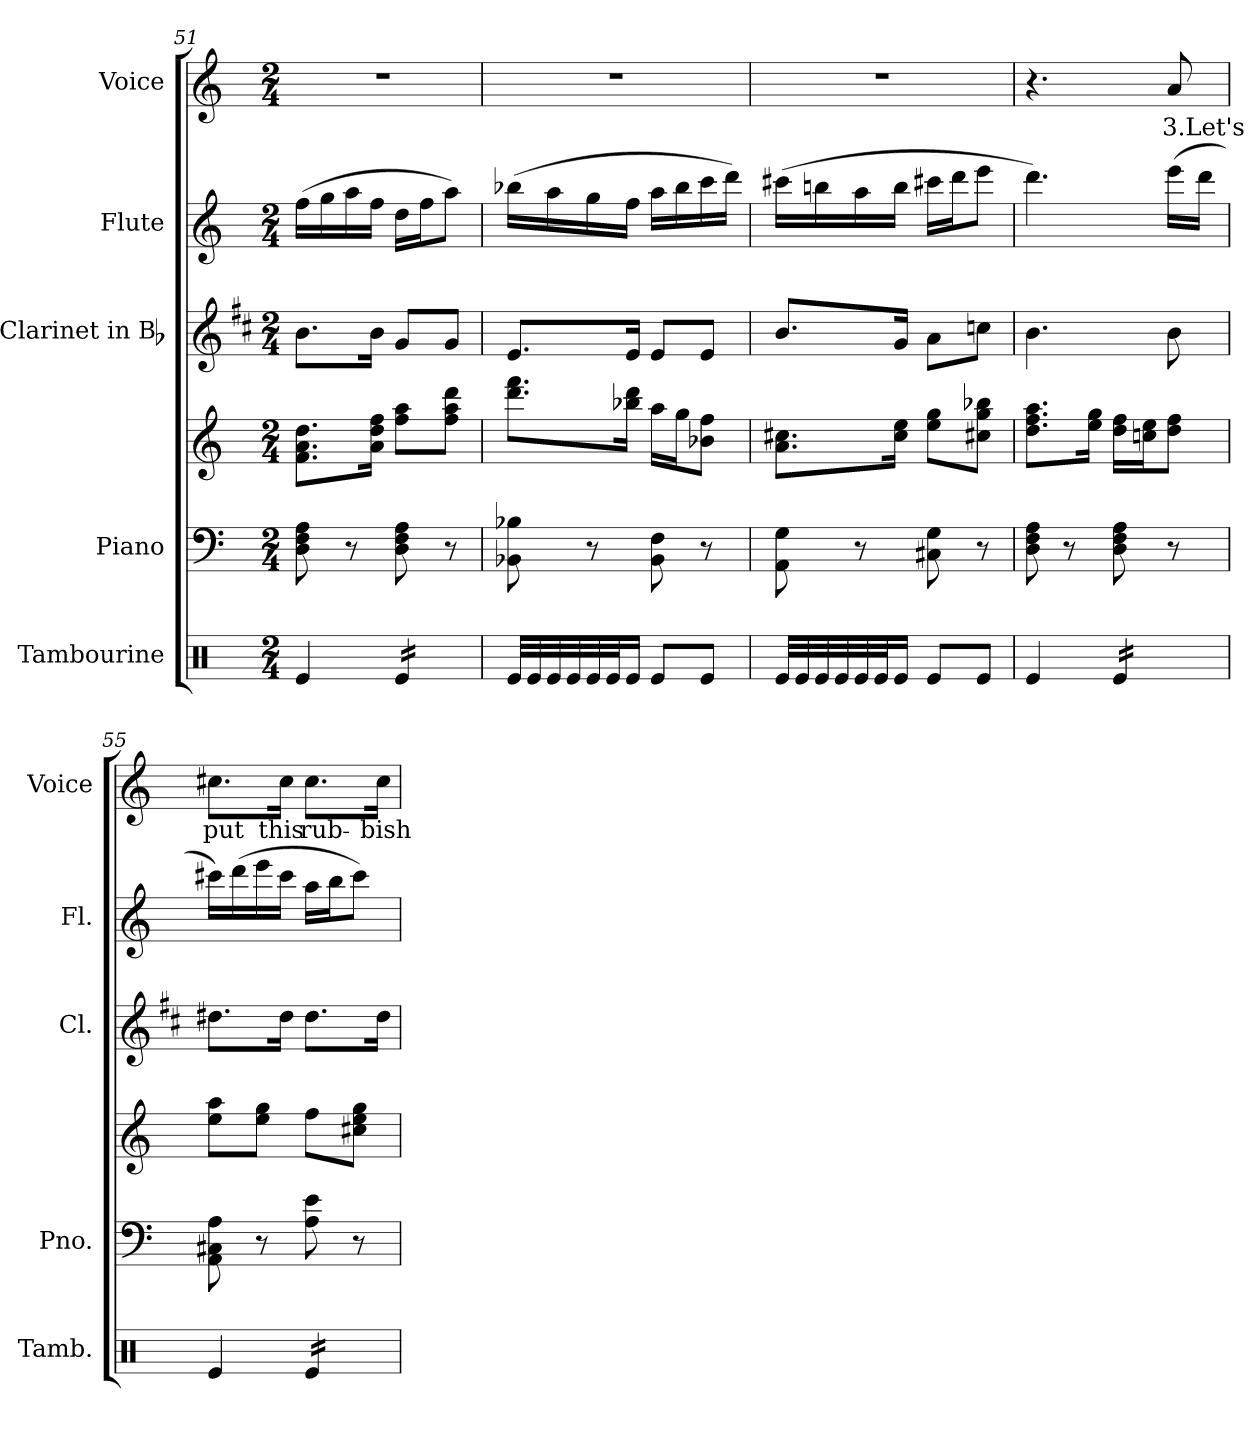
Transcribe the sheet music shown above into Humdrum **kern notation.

**kern	**kern	**kern	**kern	**kern	**kern	**text
*part5	*part4	*part4	*part3	*part2	*part1	*part1
*staff6	*staff5	*staff4	*staff3	*staff2	*staff1	*staff1
*I"Tambourine	*I"Piano	*	*I"Clarinet in Bb	*I"Flute	*I"Voice	*
*I'Tamb.	*I'Pno.	*	*I'Cl.	*I'Fl.	*I'Voice	*
*clefX	*clefF4	*clefG2	*clefG2	*clefG2	*clefG2	*
*	*	*	*ITrd1c2	*	*	*
*k[]	*k[]	*k[]	*k[]	*k[]	*k[]	*
*C:	*C:	*C:	*C:	*C:	*C:	*
*M2/4	*M2/4	*M2/4	*M2/4	*M2/4	*M2/4	*
=51	=51	=51	=51	=51	=51	=51
!	!	!	!	!	!LO:N:vis=1	!
4Rei/	8Di\ 8Fi 8Ai	8.fi\ 8.ai 8.ddiL	8.ai\L	(16ffi\LL	2r	.
.	.	.	.	16ggi\	.	.
.	8r	.	.	16aai\	.	.
.	.	16ai\ 16ddi 16ffiJk	16ai\Jk	16ffi\JJ	.	.
*tremolo	*	*	*	*	*	*
16Rei/LL	8Di\ 8Fi 8Ai	8ffi\ 8aaiL	8fi/L	16ddi\LL	.	.
16Rei/	.	.	.	16ffi\J	.	.
16Rei/	8r	8ffi\ 8aai 8dddiJ	8fi/J	8aai\J)	.	.
16Rei/JJ	.	.	.	.	.	.
=52	=52	=52	=52	=52	=52	=52
!	!	!	!	!	!LO:N:vis=1	!
32Rei/LLL	8BB-Xi\ 8B-Xi	8.dddi\ 8.fffiL	8.di/L	(16bb-Xi\LL	2r	.
32Rei/	.	.	.	.	.	.
32Rei/	.	.	.	16aai\	.	.
32Rei/	.	.	.	.	.	.
32Rei/	8r	.	.	16ggi\	.	.
32Rei/JJJ	.	.	.	.	.	.
*Xtremolo	*	*	*	*	*	*
16Rei/Jk	.	16bb-Xi\ 16dddiJk	16di/Jk	16ffi\JJ	.	.
8Rei/L	8BB-i\ 8Fi	16aai\LL	8di/L	16aai\LL	.	.
.	.	16ggi\J	.	16bb-i\	.	.
8Rei/J	8r	8b-Xi\ 8ffiJ	8di/J	16ccci\	.	.
.	.	.	.	16dddi\JJ)	.	.
!!LO:LB:g=z
=53	=53	=53	=53	=53	=53	=53
!	!	!	!	!	!LO:N:vis=1	!
*tremolo	*	*	*	*	*	*
32Rei/LLL	8AAi\ 8Gi	8.ai\ 8.cc#XiL	8.ai/L	(16ccc#Xi\LL	2r	.
32Rei/	.	.	.	.	.	.
32Rei/	.	.	.	16bbni\	.	.
32Rei/	.	.	.	.	.	.
32Rei/	8r	.	.	16aai\	.	.
32Rei/JJJ	.	.	.	.	.	.
*Xtremolo	*	*	*	*	*	*
16Rei/Jk	.	16cc#i\ 16eeiJk	16fi/Jk	16bbi\JJ	.	.
8Rei/L	8C#Xi\ 8Gi	8eei\ 8ggiL	8gi\L	16ccc#Xi\LL	.	.
.	.	.	.	16dddi\J	.	.
8Rei/J	8r	8cc#Xi\ 8ggi 8bb-XiJ	8b-Xi\J	8eeei\J	.	.
=54	=54	=54	=54	=54	=54	=54
4Rei/	8Di\ 8Fi 8Ai	8.ddi\ 8.ffi 8.aaiL	4.ai\	4.dddi\)	4.r	.
.	8r	.	.	.	.	.
.	.	16eei\ 16ggiJk	.	.	.	.
*tremolo	*	*	*	*	*	*
16Rei/LL	8Di\ 8Fi 8Ai	16ddi\ 16ffiLL	.	.	.	.
16Rei/	.	16ccni\ 16eeiJ	.	.	.	.
!	!	!	!	!	!	!LO:LY:b:color=#000000
16Rei/	8r	8ddi\ 8ffiJ	8ai\	(16eeei\LL	8ai/	3.Let's
16Rei/JJ	.	.	.	16dddi\JJ	.	.
*Xtremolo	*	*	*	*	*	*
=55	=55	=55	=55	=55	=55	=55
!	!	!	!	!	!	!LO:LY:b:color=#000000
4Rei/	8AAi\ 8C#Xi 8Ai	8eei\ 8aaiL	8.cc#Xi\L	16ccc#Xi\LL)	8.cc#Xi\L	put
.	.	.	.	(16dddi\	.	.
.	8r	8eei\ 8ggiJ	.	16eeei\	.	.
!	!	!	!	!	!	!LO:LY:b:color=#000000
.	.	.	16cc#i\Jk	16ccc#i\JJ	16cc#i\Jk	this
!	!	!	!	!	!	!LO:LY:b:color=#000000
*tremolo	*	*	*	*	*	*
16Rei/LL	8Ai\ 8ei	8ffi\L	8.cc#i\L	16aai\LL	8.cc#i\L	rub-
16Rei/	.	.	.	16bbi\J	.	.
16Rei/	8r	8cc#Xi\ 8eei 8ggiJ	.	8ccc#i\J)	.	.
!	!	!	!	!	!	!LO:LY:b:color=#000000
16Rei/JJ	.	.	16cc#i\Jk	.	16cc#i\Jk	-bish
*Xtremolo	*	*	*	*	*	*
=	=	=	=	=	=	=
*-	*-	*-	*-	*-	*-	*-
